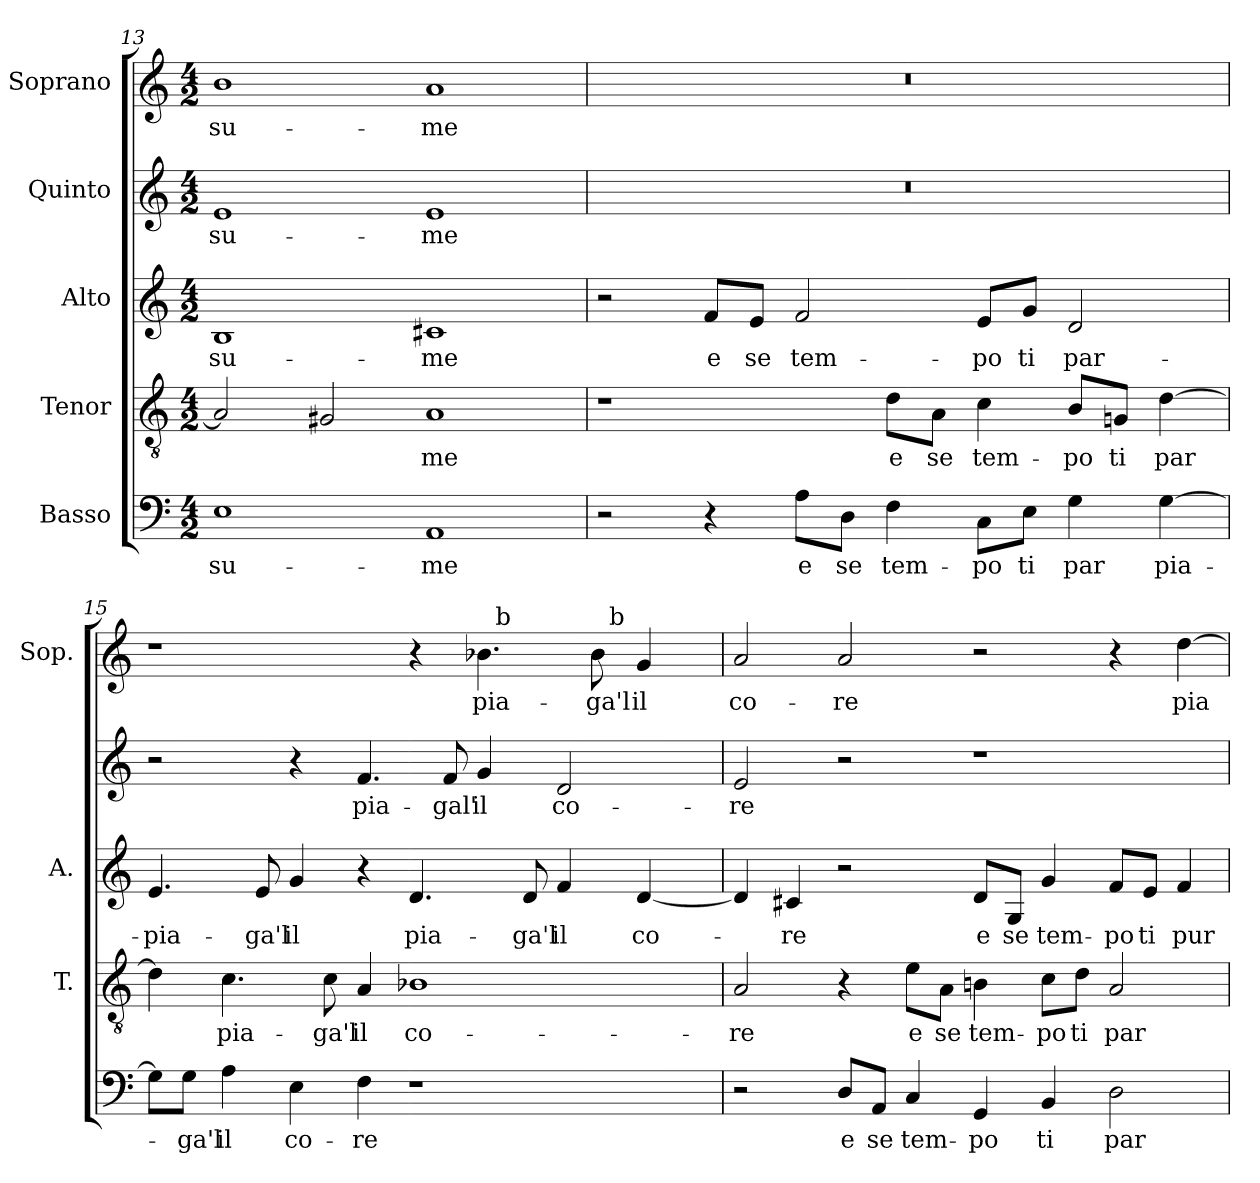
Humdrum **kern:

**kern	**text	**kern	**text	**kern	**text	**kern	**text	**kern	**text
*part5	*part5	*part4	*part4	*part3	*part3	*part2	*part2	*part1	*part1
*staff5	*staff5	*staff4	*staff4	*staff3	*staff3	*staff2	*staff2	*staff1	*staff1
*I"Basso	*	*I"Tenor	*	*I"Alto	*	*I"Quinto	*	*I"Soprano	*
*	*	*I'T.	*	*I'A.	*	*	*	*I'Sop.	*
*clefF4	*	*clefGv2	*	*clefG2	*	*clefG2	*	*clefG2	*
*	*	*ITrd7c12	*	*	*	*	*	*	*
*k[]	*	*k[]	*	*k[]	*	*k[]	*	*k[]	*
*C:	*	*C:	*	*C:	*	*C:	*	*C:	*
*M4/2	*	*M4/2	*	*M4/2	*	*M4/2	*	*M4/2	*
=13	=13	=13	=13	=13	=13	=13	=13	=13	=13
!	!LO:LY:b:color=#000000	!	!	!	!	!	!	!	!
!	!	!	!	!	!LO:LY:b:color=#000000	!	!	!	!
!	!	!	!	!	!	!	!LO:LY:b:color=#000000	!	!
!	!	!	!	!	!	!	!	!	!LO:LY:b:color=#000000
1Ei	-su-	2AAi/]	.	1Bi	-su-	1ei	-su-	1bi	-su-
.	.	2GG#Xi/	.	.	.	.	.	.	.
!	!LO:LY:b:color=#000000	!	!	!	!	!	!	!	!
!	!	!	!LO:LY:b:color=#000000	!	!	!	!	!	!
!	!	!	!	!	!LO:LY:b:color=#000000	!	!	!	!
!	!	!	!	!	!	!	!LO:LY:b:color=#000000	!	!
!	!	!	!	!	!	!	!	!	!LO:LY:b:color=#000000
1AAi	-me	1AAi	-me	1c#Xi	-me	1ei	-me	1ai	-me
=14	=14	=14	=14	=14	=14	=14	=14	=14	=14
!	!	!	!	!	!	!LO:N:vis=1	!	!LO:N:vis=1	!
2r	.	1r	.	2r	.	0r	.	0r	.
!	!	!	!	!	!LO:LY:b:color=#000000	!	!	!	!
4r	.	.	.	8fi/L	e	.	.	.	.
!	!	!	!	!	!LO:LY:b:color=#000000	!	!	!	!
.	.	.	.	8ei/J	se	.	.	.	.
!	!LO:LY:b:color=#000000	!	!	!	!	!	!	!	!
!	!	!	!	!	!LO:LY:b:color=#000000	!	!	!	!
8Ai\L	e	.	.	2fi/	tem-	.	.	.	.
!	!LO:LY:b:color=#000000	!	!	!	!	!	!	!	!
8Di\J	se	.	.	.	.	.	.	.	.
!	!LO:LY:b:color=#000000	!	!	!	!	!	!	!	!
!	!	!	!LO:LY:b:color=#000000	!	!	!	!	!	!
4Fi\	tem-	8Di\L	e	.	.	.	.	.	.
!	!	!	!LO:LY:b:color=#000000	!	!	!	!	!	!
.	.	8AAi\J	se	.	.	.	.	.	.
!	!LO:LY:b:color=#000000	!	!	!	!	!	!	!	!
!	!	!	!LO:LY:b:color=#000000	!	!	!	!	!	!
!	!	!	!	!	!LO:LY:b:color=#000000	!	!	!	!
8Ci\L	-po	4Ci\	tem-	8ei/L	-po	.	.	.	.
!	!LO:LY:b:color=#000000	!	!	!	!	!	!	!	!
!	!	!	!	!	!LO:LY:b:color=#000000	!	!	!	!
8Ei\J	ti	.	.	8gi/J	ti	.	.	.	.
!	!LO:LY:b:color=#000000	!	!	!	!	!	!	!	!
!	!	!	!LO:LY:b:color=#000000	!	!	!	!	!	!
!	!	!	!	!	!LO:LY:b:color=#000000	!	!	!	!
4Gi\	par	8BBi/L	-po	2di/	par-	.	.	.	.
!	!	!	!LO:LY:b:color=#000000	!	!	!	!	!	!
.	.	8GGni/J	ti	.	.	.	.	.	.
!	!LO:LY:b:color=#000000	!	!	!	!	!	!	!	!
!	!	!	!LO:LY:b:color=#000000	!	!	!	!	!	!
[>4Gi\	pia-	[>4Di\	par	.	.	.	.	.	.
=15	=15	=15	=15	=15	=15	=15	=15	=15	=15
!	!	!	!	!	!LO:LY:b:color=#000000	!	!	!	!
*	*	*	*	*	*	*	*	*^	*
*	*	*	*	*	*	*	*	*	*^	*
8Gi\L]	.	4Di\]	.	4.ei/	-pia-	2r	.	1r	1ryy	1ryy	.
!	!LO:LY:b:color=#000000	!	!	!	!	!	!	!	!	!	!
8Gi\J	-ga'l	.	.	.	.	.	.	.	.	.	.
!	!LO:LY:b:color=#000000	!	!	!	!	!	!	!	!	!	!
!	!	!	!LO:LY:b:color=#000000	!	!	!	!	!	!	!	!
4Ai\	il	4.Ci\	pia-	.	.	.	.	.	.	.	.
!	!	!	!	!	!LO:LY:b:color=#000000	!	!	!	!	!	!
.	.	.	.	8ei/	-ga'l	.	.	.	.	.	.
!	!LO:LY:b:color=#000000	!	!	!	!	!	!	!	!	!	!
!	!	!	!	!	!LO:LY:b:color=#000000	!	!	!	!	!	!
4Ei\	co-	.	.	4gi/	il	4r	.	.	.	.	.
!	!	!	!LO:LY:b:color=#000000	!	!	!	!	!	!	!	!
.	.	8Ci\	-ga'l	.	.	.	.	.	.	.	.
!	!LO:LY:b:color=#000000	!	!	!	!	!	!	!	!	!	!
!	!	!	!LO:LY:b:color=#000000	!	!	!	!	!	!	!	!
!	!	!	!	!	!	!	!LO:LY:b:color=#000000	!	!	!	!
4Fi\	-re	4AAi/	il	4r	.	4.fi/	pia-	.	.	.	.
!	!	!	!LO:LY:b:color=#000000	!	!	!	!	!	!	!	!
!	!	!	!	!	!LO:LY:b:color=#000000	!	!	!	!	!	!
1r	.	1BB-Xi	co-	4.di/	pia-	.	.	4r	4ryy	2ryy	.
!	!	!	!	!	!	!	!LO:LY:b:color=#000000	!	!	!	!
.	.	.	.	.	.	8fi/	-gal'	.	.	.	.
!	!	!	!	!	!	!	!LO:LY:b:color=#000000	!	!	!	!
!	!	!	!	!	!	!	!	!	!	!	!LO:LY:b:color=#000000
.	.	.	.	.	.	4gi/	il	4.b-i\	32ryy	.	pia-
.	.	.	.	.	.	.	.	.	256ryy	.	.
!	!	!	!	!	!	!	!	!	!LO:TX:a:t=b	!	!
.	.	.	.	.	.	.	.	.	2ryy	.	.
!	!	!	!	!	!LO:LY:b:color=#000000	!	!	!	!	!	!
.	.	.	.	8di/	-ga'l	.	.	.	.	.	.
!	!	!	!	!	!LO:LY:b:color=#000000	!	!	!	!	!	!
!	!	!	!	!	!	!	!LO:LY:b:color=#000000	!	!	!	!
.	.	.	.	4fi/	il	2di/	co-	.	.	8ryy	.
!	!	!	!	!	!	!	!	!	!	!	!LO:LY:b:color=#000000
.	.	.	.	.	.	.	.	8b-i\	.	32ryy	-ga'l
.	.	.	.	.	.	.	.	.	.	256ryy	.
!	!	!	!	!	!	!	!	!	!	!LO:TX:a:t=b	!
.	.	.	.	.	.	.	.	.	.	4ryy	.
!	!	!	!	!	!LO:LY:b:color=#000000	!	!	!	!	!	!
!	!	!	!	!	!	!	!	!	!	!	!LO:LY:b:color=#000000
.	.	.	.	[<4di/	co-	.	.	4gi/	.	.	il
.	.	.	.	.	.	.	.	.	8ryy	.	.
.	.	.	.	.	.	.	.	.	16ryy	16ryy	.
.	.	.	.	.	.	.	.	.	64..ryy	64..ryy	.
*	*	*	*	*	*	*	*	*v	*v	*v	*
!!LO:LB:g=z
=16	=16	=16	=16	=16	=16	=16	=16	=16	=16
*	*	*	*	*	*	*	*	*^	*
*	*	*	*	*	*	*	*	*	*^	*
!	!	!	!LO:LY:b:color=#000000	!	!	!	!	!	!	!	!
*	*	*	*	*	*	*	*	*v	*v	*v	*
*	*	*	*	*	*	*	*	*^	*
*	*	*	*	*	*	*	*	*	*^	*
!	!	!	!	!	!	!	!LO:LY:b:color=#000000	!	!	!	!
*	*	*	*	*	*	*	*	*v	*v	*v	*
*	*	*	*	*	*	*	*	*^	*
*	*	*	*	*	*	*	*	*	*^	*
!	!	!	!	!	!	!	!	!	!	!	!LO:LY:b:color=#000000
*	*	*	*	*	*	*	*	*v	*v	*v	*
2r	.	2AAi/	-re	4di/]	.	2ei/	-re	2ai/	co-
!	!	!	!	!	!LO:LY:b:color=#000000	!	!	!	!
.	.	.	.	4c#Xi/	-re	.	.	.	.
!	!LO:LY:b:color=#000000	!	!	!	!	!	!	!	!
!	!	!	!	!	!	!	!	!	!LO:LY:b:color=#000000
8Di/L	e	4r	.	2r	.	2r	.	2ai/	-re
!	!LO:LY:b:color=#000000	!	!	!	!	!	!	!	!
8AAi/J	se	.	.	.	.	.	.	.	.
!	!LO:LY:b:color=#000000	!	!	!	!	!	!	!	!
!	!	!	!LO:LY:b:color=#000000	!	!	!	!	!	!
4Ci/	tem-	8Ei\L	e	.	.	.	.	.	.
!	!	!	!LO:LY:b:color=#000000	!	!	!	!	!	!
.	.	8AAi\J	se	.	.	.	.	.	.
!	!LO:LY:b:color=#000000	!	!	!	!	!	!	!	!
!	!	!	!LO:LY:b:color=#000000	!	!	!	!	!	!
!	!	!	!	!	!LO:LY:b:color=#000000	!	!	!	!
4GGi/	-po	4BBni\	tem-	8di/L	e	1r	.	2r	.
!	!	!	!	!	!LO:LY:b:color=#000000	!	!	!	!
.	.	.	.	8Gi/J	se	.	.	.	.
!	!LO:LY:b:color=#000000	!	!	!	!	!	!	!	!
!	!	!	!LO:LY:b:color=#000000	!	!	!	!	!	!
!	!	!	!	!	!LO:LY:b:color=#000000	!	!	!	!
4BBi/	ti	8Ci\L	-po	4gi/	tem-	.	.	.	.
!	!	!	!LO:LY:b:color=#000000	!	!	!	!	!	!
.	.	8Di\J	ti	.	.	.	.	.	.
!	!LO:LY:b:color=#000000	!	!	!	!	!	!	!	!
!	!	!	!LO:LY:b:color=#000000	!	!	!	!	!	!
!	!	!	!	!	!LO:LY:b:color=#000000	!	!	!	!
2Di\	par	2AAi/	par	8fi/L	-po	.	.	4r	.
!	!	!	!	!	!LO:LY:b:color=#000000	!	!	!	!
.	.	.	.	8ei/J	ti	.	.	.	.
!	!	!	!	!	!LO:LY:b:color=#000000	!	!	!	!
!	!	!	!	!	!	!	!	!	!LO:LY:b:color=#000000
.	.	.	.	4fi/	pur	.	.	[>4ddi\	pia-
=	=	=	=	=	=	=	=	=	=
*-	*-	*-	*-	*-	*-	*-	*-	*-	*-
